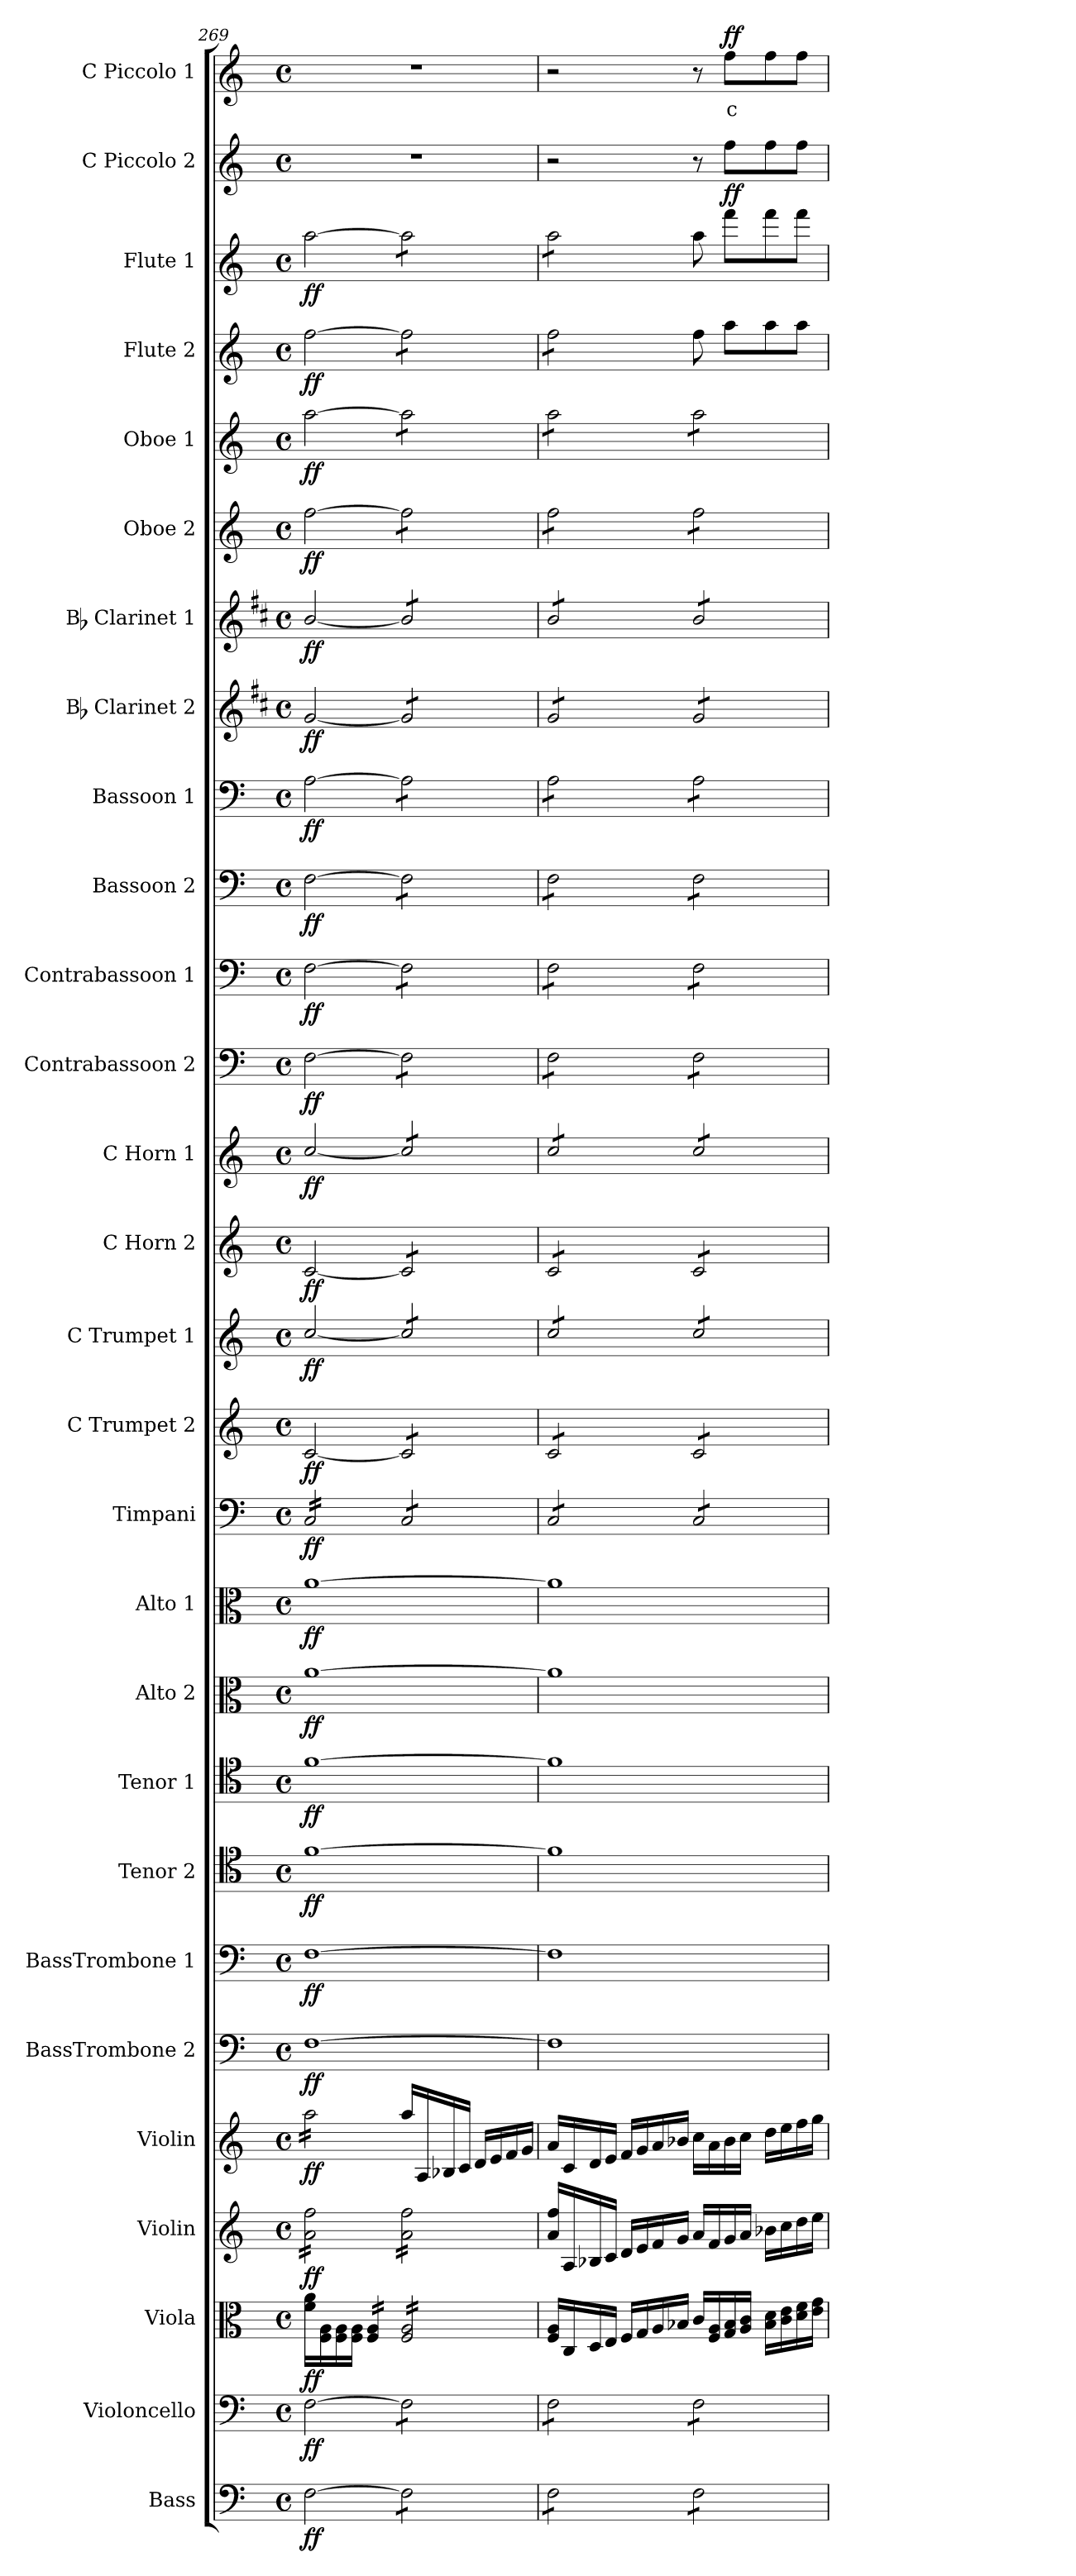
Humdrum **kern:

**kern	**dynam	**kern	**dynam	**kern	**dynam	**kern	**dynam	**kern	**dynam	**kern	**dynam	**kern	**dynam	**kern	**dynam	**kern	**dynam	**kern	**dynam	**kern	**dynam	**kern	**dynam	**kern	**dynam	**kern	**dynam	**kern	**dynam	**kern	**dynam	**kern	**dynam	**kern	**dynam	**kern	**dynam	**kern	**dynam	**kern	**dynam	**kern	**dynam	**kern	**dynam	**kern	**dynam	**kern	**dynam	**kern	**dynam	**kern	**dynam	**kern	**text	**dynam
*part28	*part28	*part27	*part27	*part26	*part26	*part25	*part25	*part24	*part24	*part23	*part23	*part22	*part22	*part21	*part21	*part20	*part20	*part19	*part19	*part18	*part18	*part17	*part17	*part16	*part16	*part15	*part15	*part14	*part14	*part13	*part13	*part12	*part12	*part11	*part11	*part10	*part10	*part9	*part9	*part8	*part8	*part7	*part7	*part6	*part6	*part5	*part5	*part4	*part4	*part3	*part3	*part2	*part2	*part1	*part1	*part1
*staff28	*staff28	*staff27	*staff27	*staff26	*staff26	*staff25	*staff25	*staff24	*staff24	*staff23	*staff23	*staff22	*staff22	*staff21	*staff21	*staff20	*staff20	*staff19	*staff19	*staff18	*staff18	*staff17	*staff17	*staff16	*staff16	*staff15	*staff15	*staff14	*staff14	*staff13	*staff13	*staff12	*staff12	*staff11	*staff11	*staff10	*staff10	*staff9	*staff9	*staff8	*staff8	*staff7	*staff7	*staff6	*staff6	*staff5	*staff5	*staff4	*staff4	*staff3	*staff3	*staff2	*staff2	*staff1	*staff1	*staff1
*I"Bass	*	*I"Violoncello	*	*I"Viola	*	*I"Violin	*	*I"Violin	*	*I"BassTrombone 2	*	*I"BassTrombone 1	*	*I"Tenor 2	*	*I"Tenor 1	*	*I"Alto 2	*	*I"Alto 1	*	*I"Timpani	*	*I"C Trumpet 2	*	*I"C Trumpet 1	*	*I"C Horn 2	*	*I"C Horn 1	*	*I"Contrabassoon 2	*	*I"Contrabassoon 1	*	*I"Bassoon 2	*	*I"Bassoon 1	*	*I"Bb Clarinet 2	*	*I"Bb Clarinet 1	*	*I"Oboe 2	*	*I"Oboe 1	*	*I"Flute 2	*	*I"Flute 1	*	*I"C Piccolo 2	*	*I"C Piccolo 1	*	*
*I'B	*	*I'Vc	*	*I'Vla	*	*I'Vln	*	*I'Vln	*	*I'BTrb 2	*	*I'BTrb 1	*	*I'T 2	*	*I'T 1	*	*I'A 2	*	*I'A 1	*	*I'Timp	*	*I'Tpt 2	*	*I'Tpt 1	*	*I'Hn 2	*	*I'Hn 1	*	*I'C Bsn 2	*	*I'C Bsn 1	*	*I'Bsn 2	*	*I'Bsn 1	*	*I'Cl 2	*	*I'Cl 1	*	*I'Ob 2	*	*I'Ob 1	*	*I'Fl 2	*	*I'Fl 1	*	*I'Picc 2	*	*I'Picc 1	*	*
!!LO:PB:g=z
*clefF4	*	*clefF4	*	*clefC3	*	*clefG2	*	*clefG2	*	*clefF4	*	*clefF4	*	*clefC4	*	*clefC4	*	*clefC3	*	*clefC3	*	*clefF4	*	*clefG2	*	*clefG2	*	*clefG2	*	*clefG2	*	*clefF4	*	*clefF4	*	*clefF4	*	*clefF4	*	*clefG2	*	*clefG2	*	*clefG2	*	*clefG2	*	*clefG2	*	*clefG2	*	*clefG2	*	*clefG2	*	*
*ITrd7c12	*	*	*	*	*	*	*	*	*	*	*	*	*	*	*	*	*	*	*	*	*	*	*	*	*	*	*	*ITrd7c12	*	*ITrd7c12	*	*ITrd7c12	*	*ITrd7c12	*	*	*	*	*	*ITrd1c2	*	*ITrd1c2	*	*	*	*	*	*	*	*	*	*ITrd-7c-12	*	*ITrd-7c-12	*	*
*k[]	*	*k[]	*	*k[]	*	*k[]	*	*k[]	*	*k[]	*	*k[]	*	*k[]	*	*k[]	*	*k[]	*	*k[]	*	*k[]	*	*k[]	*	*k[]	*	*k[]	*	*k[]	*	*k[]	*	*k[]	*	*k[]	*	*k[]	*	*k[]	*	*k[]	*	*k[]	*	*k[]	*	*k[]	*	*k[]	*	*k[]	*	*k[]	*	*
*M4/4	*	*M4/4	*	*M4/4	*	*M4/4	*	*M4/4	*	*M4/4	*	*M4/4	*	*M4/4	*	*M4/4	*	*M4/4	*	*M4/4	*	*M4/4	*	*M4/4	*	*M4/4	*	*M4/4	*	*M4/4	*	*M4/4	*	*M4/4	*	*M4/4	*	*M4/4	*	*M4/4	*	*M4/4	*	*M4/4	*	*M4/4	*	*M4/4	*	*M4/4	*	*M4/4	*	*M4/4	*	*
*met(c)	*	*met(c)	*	*met(c)	*	*met(c)	*	*met(c)	*	*met(c)	*	*met(c)	*	*met(c)	*	*met(c)	*	*met(c)	*	*met(c)	*	*met(c)	*	*met(c)	*	*met(c)	*	*met(c)	*	*met(c)	*	*met(c)	*	*met(c)	*	*met(c)	*	*met(c)	*	*met(c)	*	*met(c)	*	*met(c)	*	*met(c)	*	*met(c)	*	*met(c)	*	*met(c)	*	*met(c)	*	*
=269	=269	=269	=269	=269	=269	=269	=269	=269	=269	=269	=269	=269	=269	=269	=269	=269	=269	=269	=269	=269	=269	=269	=269	=269	=269	=269	=269	=269	=269	=269	=269	=269	=269	=269	=269	=269	=269	=269	=269	=269	=269	=269	=269	=269	=269	=269	=269	=269	=269	=269	=269	=269	=269	=269	=269	=269
!	!LO:DY:b	!	!LO:DY:b	!	!LO:DY:b	!	!LO:DY:b	!	!LO:DY:b	!	!LO:DY:b	!	!LO:DY:b	!	!LO:DY:b	!	!LO:DY:b	!	!LO:DY:b	!	!LO:DY:b	!	!LO:DY:b	!	!LO:DY:b	!	!LO:DY:b	!	!LO:DY:b	!	!LO:DY:b	!	!LO:DY:b	!	!LO:DY:b	!	!LO:DY:b	!	!LO:DY:b	!	!LO:DY:b	!	!LO:DY:b	!	!LO:DY:b	!	!LO:DY:b	!	!LO:DY:b	!	!LO:DY:b	!	!	!	!	!
*	*	*	*	*	*	*tremolo	*	*	*	*	*	*	*	*	*	*	*	*	*	*	*	*	*	*	*	*	*	*	*	*	*	*	*	*	*	*	*	*	*	*	*	*	*	*	*	*	*	*	*	*	*	*	*	*	*	*
*	*	*	*	*	*	*	*	*tremolo	*	*	*	*	*	*	*	*	*	*	*	*	*	*	*	*	*	*	*	*	*	*	*	*	*	*	*	*	*	*	*	*	*	*	*	*	*	*	*	*	*	*	*	*	*	*	*	*
*	*	*	*	*	*	*	*	*	*	*	*	*	*	*	*	*	*	*	*	*	*	*tremolo	*	*	*	*	*	*	*	*	*	*	*	*	*	*	*	*	*	*	*	*	*	*	*	*	*	*	*	*	*	*	*	*	*	*
[2FF	ff	[2F	ff	16f\ 16a\LL	ff	16a\ 16ff\LL	ff	16aaLL	ff	[1F	ff	[1F	ff	[1f	ff	[1f	ff	[1a	ff	[1a	ff	16CLL	ff	[2c/	ff	[2cc/	ff	[2C/	ff	[2c/	ff	[2FF	ff	[2FF	ff	[2F\	ff	[2A\	ff	[2f/	ff	[2a/	ff	[2ff\	ff	[2aa\	ff	[2ff\	ff	[2aa\	ff	1r	.	1r	.	.
.	.	.	.	16F\ 16A\	.	16a\ 16ff\	.	16aa	.	.	.	.	.	.	.	.	.	.	.	.	.	16C	.	.	.	.	.	.	.	.	.	.	.	.	.	.	.	.	.	.	.	.	.	.	.	.	.	.	.	.	.	.	.	.	.	.
.	.	.	.	16F\ 16A\	.	16a\ 16ff\	.	16aa	.	.	.	.	.	.	.	.	.	.	.	.	.	16C	.	.	.	.	.	.	.	.	.	.	.	.	.	.	.	.	.	.	.	.	.	.	.	.	.	.	.	.	.	.	.	.	.	.
.	.	.	.	16F\ 16A\JJ	.	16a\ 16ff\	.	16aa	.	.	.	.	.	.	.	.	.	.	.	.	.	16C	.	.	.	.	.	.	.	.	.	.	.	.	.	.	.	.	.	.	.	.	.	.	.	.	.	.	.	.	.	.	.	.	.	.
*	*	*	*	*tremolo	*	*	*	*	*	*	*	*	*	*	*	*	*	*	*	*	*	*	*	*	*	*	*	*	*	*	*	*	*	*	*	*	*	*	*	*	*	*	*	*	*	*	*	*	*	*	*	*	*	*	*	*
.	.	.	.	16F/ 16A/LL	.	16a\ 16ff\	.	16aa	.	.	.	.	.	.	.	.	.	.	.	.	.	16C	.	.	.	.	.	.	.	.	.	.	.	.	.	.	.	.	.	.	.	.	.	.	.	.	.	.	.	.	.	.	.	.	.	.
.	.	.	.	16F/ 16A/	.	16a\ 16ff\	.	16aa	.	.	.	.	.	.	.	.	.	.	.	.	.	16C	.	.	.	.	.	.	.	.	.	.	.	.	.	.	.	.	.	.	.	.	.	.	.	.	.	.	.	.	.	.	.	.	.	.
.	.	.	.	16F/ 16A/	.	16a\ 16ff\	.	16aa	.	.	.	.	.	.	.	.	.	.	.	.	.	16C	.	.	.	.	.	.	.	.	.	.	.	.	.	.	.	.	.	.	.	.	.	.	.	.	.	.	.	.	.	.	.	.	.	.
.	.	.	.	16F/ 16A/JJ	.	16a\ 16ff\JJ	.	16aaJJ	.	.	.	.	.	.	.	.	.	.	.	.	.	16CJJ	.	.	.	.	.	.	.	.	.	.	.	.	.	.	.	.	.	.	.	.	.	.	.	.	.	.	.	.	.	.	.	.	.	.
*	*	*	*	*	*	*	*	*Xtremolo	*	*	*	*	*	*	*	*	*	*	*	*	*	*	*	*	*	*	*	*	*	*	*	*	*	*	*	*	*	*	*	*	*	*	*	*	*	*	*	*	*	*	*	*	*	*	*	*
*tremolo	*	*	*	*	*	*	*	*	*	*	*	*	*	*	*	*	*	*	*	*	*	*	*	*	*	*	*	*	*	*	*	*	*	*	*	*	*	*	*	*	*	*	*	*	*	*	*	*	*	*	*	*	*	*	*	*
*	*	*tremolo	*	*	*	*	*	*	*	*	*	*	*	*	*	*	*	*	*	*	*	*	*	*	*	*	*	*	*	*	*	*	*	*	*	*	*	*	*	*	*	*	*	*	*	*	*	*	*	*	*	*	*	*	*	*
*	*	*	*	*	*	*	*	*	*	*	*	*	*	*	*	*	*	*	*	*	*	*	*	*tremolo	*	*	*	*	*	*	*	*	*	*	*	*	*	*	*	*	*	*	*	*	*	*	*	*	*	*	*	*	*	*	*	*
*	*	*	*	*	*	*	*	*	*	*	*	*	*	*	*	*	*	*	*	*	*	*	*	*	*	*tremolo	*	*	*	*	*	*	*	*	*	*	*	*	*	*	*	*	*	*	*	*	*	*	*	*	*	*	*	*	*	*
*	*	*	*	*	*	*	*	*	*	*	*	*	*	*	*	*	*	*	*	*	*	*	*	*	*	*	*	*tremolo	*	*	*	*	*	*	*	*	*	*	*	*	*	*	*	*	*	*	*	*	*	*	*	*	*	*	*	*
*	*	*	*	*	*	*	*	*	*	*	*	*	*	*	*	*	*	*	*	*	*	*	*	*	*	*	*	*	*	*tremolo	*	*	*	*	*	*	*	*	*	*	*	*	*	*	*	*	*	*	*	*	*	*	*	*	*	*
*	*	*	*	*	*	*	*	*	*	*	*	*	*	*	*	*	*	*	*	*	*	*	*	*	*	*	*	*	*	*	*	*tremolo	*	*	*	*	*	*	*	*	*	*	*	*	*	*	*	*	*	*	*	*	*	*	*	*
*	*	*	*	*	*	*	*	*	*	*	*	*	*	*	*	*	*	*	*	*	*	*	*	*	*	*	*	*	*	*	*	*	*	*tremolo	*	*	*	*	*	*	*	*	*	*	*	*	*	*	*	*	*	*	*	*	*	*
*	*	*	*	*	*	*	*	*	*	*	*	*	*	*	*	*	*	*	*	*	*	*	*	*	*	*	*	*	*	*	*	*	*	*	*	*tremolo	*	*	*	*	*	*	*	*	*	*	*	*	*	*	*	*	*	*	*	*
*	*	*	*	*	*	*	*	*	*	*	*	*	*	*	*	*	*	*	*	*	*	*	*	*	*	*	*	*	*	*	*	*	*	*	*	*	*	*tremolo	*	*	*	*	*	*	*	*	*	*	*	*	*	*	*	*	*	*
*	*	*	*	*	*	*	*	*	*	*	*	*	*	*	*	*	*	*	*	*	*	*	*	*	*	*	*	*	*	*	*	*	*	*	*	*	*	*	*	*tremolo	*	*	*	*	*	*	*	*	*	*	*	*	*	*	*	*
*	*	*	*	*	*	*	*	*	*	*	*	*	*	*	*	*	*	*	*	*	*	*	*	*	*	*	*	*	*	*	*	*	*	*	*	*	*	*	*	*	*	*tremolo	*	*	*	*	*	*	*	*	*	*	*	*	*	*
*	*	*	*	*	*	*	*	*	*	*	*	*	*	*	*	*	*	*	*	*	*	*	*	*	*	*	*	*	*	*	*	*	*	*	*	*	*	*	*	*	*	*	*	*tremolo	*	*	*	*	*	*	*	*	*	*	*	*
*	*	*	*	*	*	*	*	*	*	*	*	*	*	*	*	*	*	*	*	*	*	*	*	*	*	*	*	*	*	*	*	*	*	*	*	*	*	*	*	*	*	*	*	*	*	*tremolo	*	*	*	*	*	*	*	*	*	*
*	*	*	*	*	*	*	*	*	*	*	*	*	*	*	*	*	*	*	*	*	*	*	*	*	*	*	*	*	*	*	*	*	*	*	*	*	*	*	*	*	*	*	*	*	*	*	*	*tremolo	*	*	*	*	*	*	*	*
*	*	*	*	*	*	*	*	*	*	*	*	*	*	*	*	*	*	*	*	*	*	*	*	*	*	*	*	*	*	*	*	*	*	*	*	*	*	*	*	*	*	*	*	*	*	*	*	*	*	*tremolo	*	*	*	*	*	*
8FF]L	.	8F]L	.	16F/ 16A/LL	.	16a\ 16ff\LL	.	16aaLL	.	.	.	.	.	.	.	.	.	.	.	.	.	8CL	.	8c/]L	.	8cc/]L	.	8C/]L	.	8c/]L	.	8FF]L	.	8FF]L	.	8F\]L	.	8A\]L	.	8f/]L	.	8a/]L	.	8ff\]L	.	8aa\]L	.	8ff\]L	.	8aa\]L	.	.	.	.	.	.
.	.	.	.	16F/ 16A/	.	16a\ 16ff\	.	16A	.	.	.	.	.	.	.	.	.	.	.	.	.	.	.	.	.	.	.	.	.	.	.	.	.	.	.	.	.	.	.	.	.	.	.	.	.	.	.	.	.	.	.	.	.	.	.	.
8FF	.	8F	.	16F/ 16A/	.	16a\ 16ff\	.	16B-X	.	.	.	.	.	.	.	.	.	.	.	.	.	8C	.	8c/	.	8cc/	.	8C/	.	8c/	.	8FF	.	8FF	.	8F\	.	8A\	.	8f/	.	8a/	.	8ff\	.	8aa\	.	8ff\	.	8aa\	.	.	.	.	.	.
.	.	.	.	16F/ 16A/	.	16a\ 16ff\	.	16cJJ	.	.	.	.	.	.	.	.	.	.	.	.	.	.	.	.	.	.	.	.	.	.	.	.	.	.	.	.	.	.	.	.	.	.	.	.	.	.	.	.	.	.	.	.	.	.	.	.
8FF	.	8F	.	16F/ 16A/	.	16a\ 16ff\	.	16dLL	.	.	.	.	.	.	.	.	.	.	.	.	.	8C	.	8c/	.	8cc/	.	8C/	.	8c/	.	8FF	.	8FF	.	8F\	.	8A\	.	8f/	.	8a/	.	8ff\	.	8aa\	.	8ff\	.	8aa\	.	.	.	.	.	.
.	.	.	.	16F/ 16A/	.	16a\ 16ff\	.	16e	.	.	.	.	.	.	.	.	.	.	.	.	.	.	.	.	.	.	.	.	.	.	.	.	.	.	.	.	.	.	.	.	.	.	.	.	.	.	.	.	.	.	.	.	.	.	.	.
8FFJ	.	8FJ	.	16F/ 16A/	.	16a\ 16ff\	.	16f	.	.	.	.	.	.	.	.	.	.	.	.	.	8CJ	.	8c/J	.	8cc/J	.	8C/J	.	8c/J	.	8FFJ	.	8FFJ	.	8F\J	.	8A\J	.	8f/J	.	8a/J	.	8ff\J	.	8aa\J	.	8ff\J	.	8aa\J	.	.	.	.	.	.
.	.	.	.	16F/ 16A/JJ	.	16a\ 16ff\JJ	.	16gJJ	.	.	.	.	.	.	.	.	.	.	.	.	.	.	.	.	.	.	.	.	.	.	.	.	.	.	.	.	.	.	.	.	.	.	.	.	.	.	.	.	.	.	.	.	.	.	.	.
*	*	*	*	*	*	*Xtremolo	*	*	*	*	*	*	*	*	*	*	*	*	*	*	*	*	*	*	*	*	*	*	*	*	*	*	*	*	*	*	*	*	*	*	*	*	*	*	*	*	*	*	*	*	*	*	*	*	*	*
*	*	*	*	*Xtremolo	*	*	*	*	*	*	*	*	*	*	*	*	*	*	*	*	*	*	*	*	*	*	*	*	*	*	*	*	*	*	*	*	*	*	*	*	*	*	*	*	*	*	*	*	*	*	*	*	*	*	*	*
=270	=270	=270	=270	=270	=270	=270	=270	=270	=270	=270	=270	=270	=270	=270	=270	=270	=270	=270	=270	=270	=270	=270	=270	=270	=270	=270	=270	=270	=270	=270	=270	=270	=270	=270	=270	=270	=270	=270	=270	=270	=270	=270	=270	=270	=270	=270	=270	=270	=270	=270	=270	=270	=270	=270	=270	=270
8FFL	.	8FL	.	16F/ 16A/LL	.	16a/ 16ff/LL	.	16aLL	.	1F]	.	1F]	.	1f]	.	1f]	.	1a]	.	1a]	.	8CL	.	8c/L	.	8cc/L	.	8C/L	.	8c/L	.	8FFL	.	8FFL	.	8F\L	.	8A\L	.	8f/L	.	8a/L	.	8ff\L	.	8aa\L	.	8ff\L	.	8aa\L	.	2r	.	2r	.	.
.	.	.	.	16C	.	16A	.	16c	.	.	.	.	.	.	.	.	.	.	.	.	.	.	.	.	.	.	.	.	.	.	.	.	.	.	.	.	.	.	.	.	.	.	.	.	.	.	.	.	.	.	.	.	.	.	.	.
8FF	.	8F	.	16D	.	16B-X	.	16d	.	.	.	.	.	.	.	.	.	.	.	.	.	8C	.	8c/	.	8cc/	.	8C/	.	8c/	.	8FF	.	8FF	.	8F\	.	8A\	.	8f/	.	8a/	.	8ff\	.	8aa\	.	8ff\	.	8aa\	.	.	.	.	.	.
.	.	.	.	16EJJ	.	16cJJ	.	16eJJ	.	.	.	.	.	.	.	.	.	.	.	.	.	.	.	.	.	.	.	.	.	.	.	.	.	.	.	.	.	.	.	.	.	.	.	.	.	.	.	.	.	.	.	.	.	.	.	.
8FF	.	8F	.	16FLL	.	16dLL	.	16fLL	.	.	.	.	.	.	.	.	.	.	.	.	.	8C	.	8c/	.	8cc/	.	8C/	.	8c/	.	8FF	.	8FF	.	8F\	.	8A\	.	8f/	.	8a/	.	8ff\	.	8aa\	.	8ff\	.	8aa\	.	.	.	.	.	.
.	.	.	.	16G	.	16e	.	16g	.	.	.	.	.	.	.	.	.	.	.	.	.	.	.	.	.	.	.	.	.	.	.	.	.	.	.	.	.	.	.	.	.	.	.	.	.	.	.	.	.	.	.	.	.	.	.	.
8FFJ	.	8FJ	.	16A	.	16f	.	16a	.	.	.	.	.	.	.	.	.	.	.	.	.	8CJ	.	8c/J	.	8cc/J	.	8C/J	.	8c/J	.	8FFJ	.	8FFJ	.	8F\J	.	8A\J	.	8f/J	.	8a/J	.	8ff\J	.	8aa\J	.	8ff\J	.	8aa\J	.	.	.	.	.	.
*	*	*	*	*	*	*	*	*	*	*	*	*	*	*	*	*	*	*	*	*	*	*	*	*	*	*	*	*	*	*	*	*	*	*	*	*	*	*	*	*	*	*	*	*	*	*	*	*	*	*Xtremolo	*	*	*	*	*	*
*	*	*	*	*	*	*	*	*	*	*	*	*	*	*	*	*	*	*	*	*	*	*	*	*	*	*	*	*	*	*	*	*	*	*	*	*	*	*	*	*	*	*	*	*	*	*	*	*Xtremolo	*	*	*	*	*	*	*	*
.	.	.	.	16B-XJJ	.	16gJJ	.	16b-XJJ	.	.	.	.	.	.	.	.	.	.	.	.	.	.	.	.	.	.	.	.	.	.	.	.	.	.	.	.	.	.	.	.	.	.	.	.	.	.	.	.	.	.	.	.	.	.	.	.
8FFL	.	8FL	.	16cLL	.	16aLL	.	16ccLL	.	.	.	.	.	.	.	.	.	.	.	.	.	8CL	.	8c/L	.	8cc/L	.	8C/L	.	8c/L	.	8FFL	.	8FFL	.	8F\L	.	8A\L	.	8f/L	.	8a/L	.	8ff\L	.	8aa\L	.	8ff\	.	8aa\	.	8r	.	8r	.	.
.	.	.	.	16F/ 16A/	.	16f	.	16a	.	.	.	.	.	.	.	.	.	.	.	.	.	.	.	.	.	.	.	.	.	.	.	.	.	.	.	.	.	.	.	.	.	.	.	.	.	.	.	.	.	.	.	.	.	.	.	.
!	!	!	!	!	!	!	!	!	!	!	!	!	!	!	!	!	!	!	!	!	!	!	!	!	!	!	!	!	!	!	!	!	!	!	!	!	!	!	!	!	!	!	!	!	!	!	!	!	!	!	!	!	!LO:DY:b	!	!LO:LY:b	!LO:DY:b
8FF	.	8F	.	16G/ 16B-/	.	16g	.	16b-	.	.	.	.	.	.	.	.	.	.	.	.	.	8C	.	8c/	.	8cc/	.	8C/	.	8c/	.	8FF	.	8FF	.	8F\	.	8A\	.	8f/	.	8a/	.	8ff\	.	8aa\	.	8aa\L	.	8fff\L	.	8fffL	ff	8fffL	c	ff
.	.	.	.	16A/ 16c/JJ	.	16aJJ	.	16ccJJ	.	.	.	.	.	.	.	.	.	.	.	.	.	.	.	.	.	.	.	.	.	.	.	.	.	.	.	.	.	.	.	.	.	.	.	.	.	.	.	.	.	.	.	.	.	.	.	.
8FF	.	8F	.	16B-\ 16d\LL	.	16b-XLL	.	16ddLL	.	.	.	.	.	.	.	.	.	.	.	.	.	8C	.	8c/	.	8cc/	.	8C/	.	8c/	.	8FF	.	8FF	.	8F\	.	8A\	.	8f/	.	8a/	.	8ff\	.	8aa\	.	8aa\	.	8fff\	.	8fff	.	8fff	.	.
.	.	.	.	16c\ 16e\	.	16cc	.	16ee	.	.	.	.	.	.	.	.	.	.	.	.	.	.	.	.	.	.	.	.	.	.	.	.	.	.	.	.	.	.	.	.	.	.	.	.	.	.	.	.	.	.	.	.	.	.	.	.
8FFJ	.	8FJ	.	16d\ 16f\	.	16dd	.	16ff	.	.	.	.	.	.	.	.	.	.	.	.	.	8CJ	.	8c/J	.	8cc/J	.	8C/J	.	8c/J	.	8FFJ	.	8FFJ	.	8F\J	.	8A\J	.	8f/J	.	8a/J	.	8ff\J	.	8aa\J	.	8aa\J	.	8fff\J	.	8fffJ	.	8fffJ	.	.
*	*	*	*	*	*	*	*	*	*	*	*	*	*	*	*	*	*	*	*	*	*	*	*	*	*	*	*	*	*	*	*	*	*	*	*	*	*	*	*	*	*	*	*	*	*	*Xtremolo	*	*	*	*	*	*	*	*	*	*
*	*	*	*	*	*	*	*	*	*	*	*	*	*	*	*	*	*	*	*	*	*	*	*	*	*	*	*	*	*	*	*	*	*	*	*	*	*	*	*	*	*	*	*	*Xtremolo	*	*	*	*	*	*	*	*	*	*	*	*
*	*	*	*	*	*	*	*	*	*	*	*	*	*	*	*	*	*	*	*	*	*	*	*	*	*	*	*	*	*	*	*	*	*	*	*	*	*	*	*	*	*	*Xtremolo	*	*	*	*	*	*	*	*	*	*	*	*	*	*
*	*	*	*	*	*	*	*	*	*	*	*	*	*	*	*	*	*	*	*	*	*	*	*	*	*	*	*	*	*	*	*	*	*	*	*	*	*	*	*	*Xtremolo	*	*	*	*	*	*	*	*	*	*	*	*	*	*	*	*
*	*	*	*	*	*	*	*	*	*	*	*	*	*	*	*	*	*	*	*	*	*	*	*	*	*	*	*	*	*	*	*	*	*	*	*	*	*	*Xtremolo	*	*	*	*	*	*	*	*	*	*	*	*	*	*	*	*	*	*
*	*	*	*	*	*	*	*	*	*	*	*	*	*	*	*	*	*	*	*	*	*	*	*	*	*	*	*	*	*	*	*	*	*	*	*	*Xtremolo	*	*	*	*	*	*	*	*	*	*	*	*	*	*	*	*	*	*	*	*
*	*	*	*	*	*	*	*	*	*	*	*	*	*	*	*	*	*	*	*	*	*	*	*	*	*	*	*	*	*	*	*	*	*	*Xtremolo	*	*	*	*	*	*	*	*	*	*	*	*	*	*	*	*	*	*	*	*	*	*
*	*	*	*	*	*	*	*	*	*	*	*	*	*	*	*	*	*	*	*	*	*	*	*	*	*	*	*	*	*	*	*	*Xtremolo	*	*	*	*	*	*	*	*	*	*	*	*	*	*	*	*	*	*	*	*	*	*	*	*
*	*	*	*	*	*	*	*	*	*	*	*	*	*	*	*	*	*	*	*	*	*	*	*	*	*	*	*	*	*	*Xtremolo	*	*	*	*	*	*	*	*	*	*	*	*	*	*	*	*	*	*	*	*	*	*	*	*	*	*
*	*	*	*	*	*	*	*	*	*	*	*	*	*	*	*	*	*	*	*	*	*	*	*	*	*	*	*	*Xtremolo	*	*	*	*	*	*	*	*	*	*	*	*	*	*	*	*	*	*	*	*	*	*	*	*	*	*	*	*
*	*	*	*	*	*	*	*	*	*	*	*	*	*	*	*	*	*	*	*	*	*	*	*	*	*	*Xtremolo	*	*	*	*	*	*	*	*	*	*	*	*	*	*	*	*	*	*	*	*	*	*	*	*	*	*	*	*	*	*
*	*	*	*	*	*	*	*	*	*	*	*	*	*	*	*	*	*	*	*	*	*	*	*	*Xtremolo	*	*	*	*	*	*	*	*	*	*	*	*	*	*	*	*	*	*	*	*	*	*	*	*	*	*	*	*	*	*	*	*
*	*	*	*	*	*	*	*	*	*	*	*	*	*	*	*	*	*	*	*	*	*	*Xtremolo	*	*	*	*	*	*	*	*	*	*	*	*	*	*	*	*	*	*	*	*	*	*	*	*	*	*	*	*	*	*	*	*	*	*
*	*	*Xtremolo	*	*	*	*	*	*	*	*	*	*	*	*	*	*	*	*	*	*	*	*	*	*	*	*	*	*	*	*	*	*	*	*	*	*	*	*	*	*	*	*	*	*	*	*	*	*	*	*	*	*	*	*	*	*
*Xtremolo	*	*	*	*	*	*	*	*	*	*	*	*	*	*	*	*	*	*	*	*	*	*	*	*	*	*	*	*	*	*	*	*	*	*	*	*	*	*	*	*	*	*	*	*	*	*	*	*	*	*	*	*	*	*	*	*
.	.	.	.	16e\ 16g\JJ	.	16eeJJ	.	16ggJJ	.	.	.	.	.	.	.	.	.	.	.	.	.	.	.	.	.	.	.	.	.	.	.	.	.	.	.	.	.	.	.	.	.	.	.	.	.	.	.	.	.	.	.	.	.	.	.	.
=	=	=	=	=	=	=	=	=	=	=	=	=	=	=	=	=	=	=	=	=	=	=	=	=	=	=	=	=	=	=	=	=	=	=	=	=	=	=	=	=	=	=	=	=	=	=	=	=	=	=	=	=	=	=	=	=
*-	*-	*-	*-	*-	*-	*-	*-	*-	*-	*-	*-	*-	*-	*-	*-	*-	*-	*-	*-	*-	*-	*-	*-	*-	*-	*-	*-	*-	*-	*-	*-	*-	*-	*-	*-	*-	*-	*-	*-	*-	*-	*-	*-	*-	*-	*-	*-	*-	*-	*-	*-	*-	*-	*-	*-	*-
